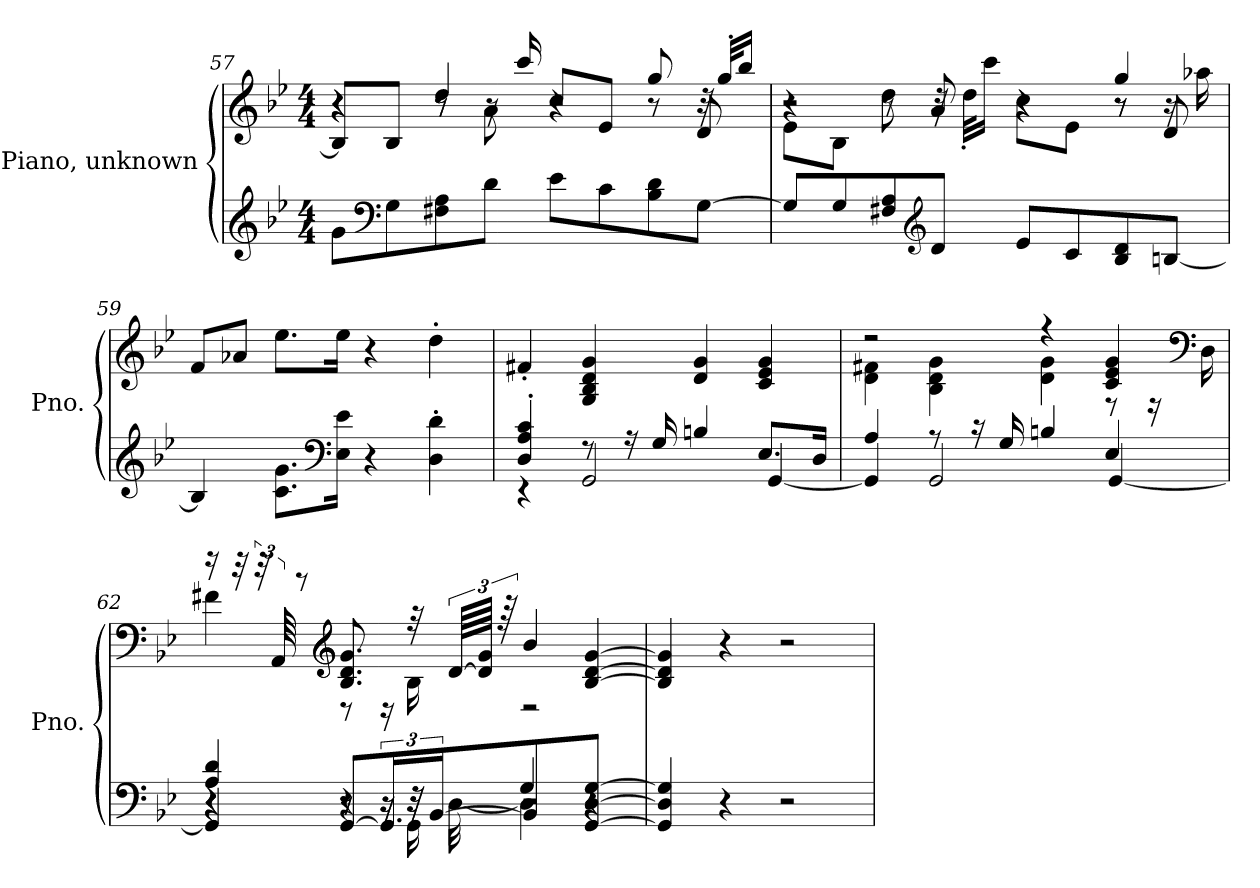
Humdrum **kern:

**kern	**kern
*part1	*part1
*staff2	*staff1
*I"Piano, unknown	*
*I'Pno.	*
*clefG2	*clefG2
*k[b-e-]	*k[b-e-]
*M4/4	*M4/4
=57	=57
*	*^
*	*	*^
8g\L	8B-/L]	4r	4r
*clefF4	*	*	*
8G\	8B-/J	.	.
8F#X\ 8A\	8r	8r	4dd/
8d\J	16r	8a\	.
.	16ccc/	.	.
8e-\L	8cc/L	2r	4r
8c\	8e-/J	.	.
8B-\ 8d\	8gg/	.	8r
[8G\J	32r	.	8d/
.	32gg'/KLL	.	.
.	16bb-/JJ	.	.
!!LO:LB:g=z	!!	!!
=58	=58	=58	=58
8G/L]	4r	8e-\L	2r
8G/	.	8B-\J	.
8F#X/ 8A/	8r	8dd\	.
*clefG2	*	*	*
8d/J	8a/	32r	.
.	.	32dd'\KLL	.
.	.	16ccc\JJ	.
8e-/L	4r	8cc\L	4r
8c/	.	8e-\J	.
8B-/ 8d/	4gg/	8r	8r
[8Bn/J	.	16r	8d/
.	.	16aa-X\	.
*	*v	*v	*v
=59	=59
4B/]	8f/L
.	8a-X/J
8.c\ 8.g\L	8.ee-\L
*clefF4	*
16E-\ 16e-\Jk	16ee-\Jk
4r	4r
4D\' 4d\'	4dd'\
=60	=60
*^	*
4D/' 4A/' 4c/'	4r	4f#X'/
8r	2GG/	4G/ 4B-/ 4d/ 4g/
16r	.	.
16G/	.	.
4Bn/	.	4d/ 4g/
8.E-/L	[4GG/	4c/ 4e-/ 4g/
16D/Jk	.	.
!!LO:LB:g=z
=61	=61	=61
*	*	*^
4A/	4GG/]	2r	4d\ 4f#X\
8r	2GG/	.	4B-\ 4d\ 4g\
16r	.	.	.
16G/	.	.	.
4Bn/	.	4r	4d\ 4g\
4E-/	[4GG/	4c/ 4e-/ 4g/	8r
.	.	.	16r
*	*	*clefF4	*
.	.	.	16D\
=62	=62	=62	=62
*^	*^	*	*
4A/ 4d/	4r	4GG/]	4r	16r	4f#X\
.	.	.	.	32r	.
.	.	.	.	48r	.
.	.	.	.	96AA/	.
.	.	.	.	8r	.
*	*	*	*	*clefG2	*
[8GG/L	8r	4r	8r	8.B-/ 8.d/ 8.g/	8r
24.GG/Jk]	16r	.	16r	.	16r
48r	32r	.	16GG\	32r	16B-\
[24BB-/	.	.	.	.	.
.	[32D\	.	.	[96d/LLLL	.
.	.	.	.	96d/] 96g/JJJJ	.
.	.	.	.	96r	.
4BB-/]	4D\]	4G/	2r	4b-/	2r
[4GG/ [4D/ [4G/	4r	4r	.	[4B-/ [4d/ [4g/	.
*v	*v	*v	*v	*	*
*	*v	*v
=63	=63
4GG/] 4D/] 4G/]	4B-/] 4d/] 4g/]
4r	4r
2r	2r
=	=
*-	*-
